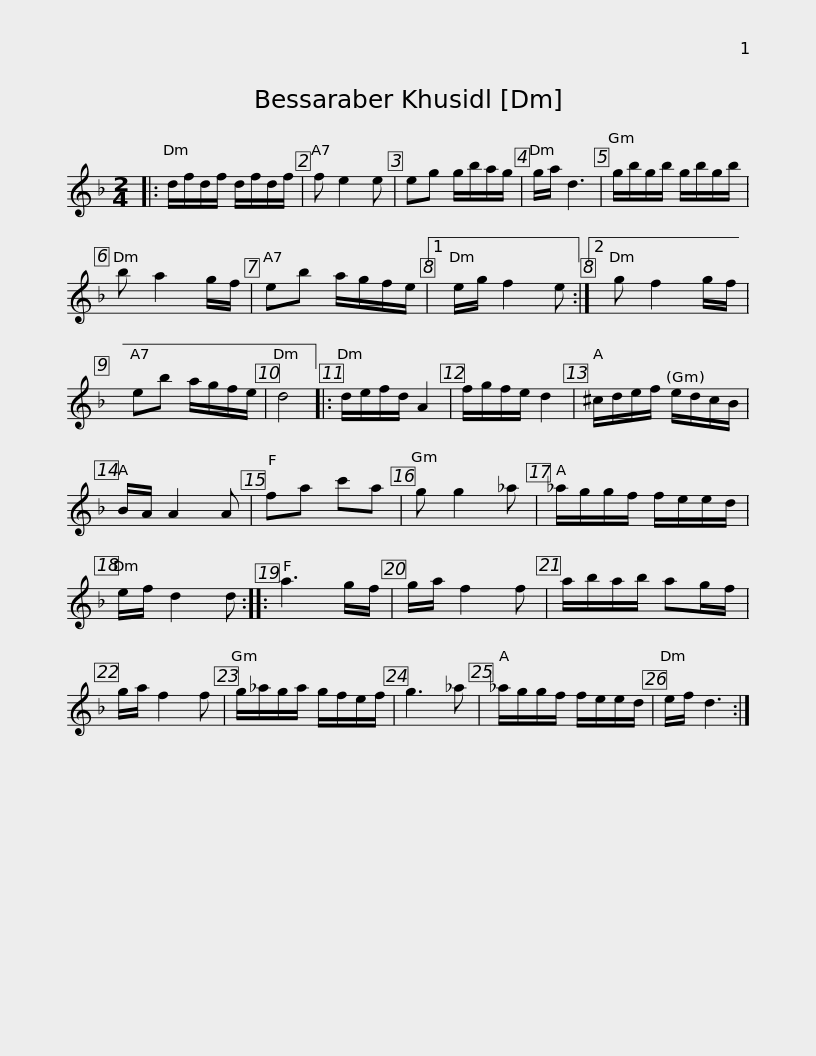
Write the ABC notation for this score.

X:1
L:1/8
M:2/4
I:linebreak $
K:Dmin
V:1 treble
V:1
|: d/f/d/f/ d/f/d/f/ | f e2 e | eg g/b/a/g/ | g/a/ d3 | g/b/g/b/ g/b/g/b/ | %5
 b a2 g/f/ | eb a/g/f/e/ |1$ e/g/ f2 e :|2 g f2 g/f/ | eb a/g/f/e/ | %10
 d4 |: d/e/f/d/ A2 | f/g/f/e/ d2 | ^c/d/e/f/ e/d/c/B/ | B/A/ A2 A | %15
 fa c'a |$ g g2 _a | _a/g/g/f/ f/e/e/d/ | e/f/ d2 d :: a3 g/f/ | %20
 g/a/ f2 f | a/b/a/b/ ag/f/ | g/a/ f2 f |$ g/_a/g/a/ g/f/e/f/ | g3 _a | %25
 _a/g/g/f/ f/e/e/d/ | e/f/ d3 :| %27
